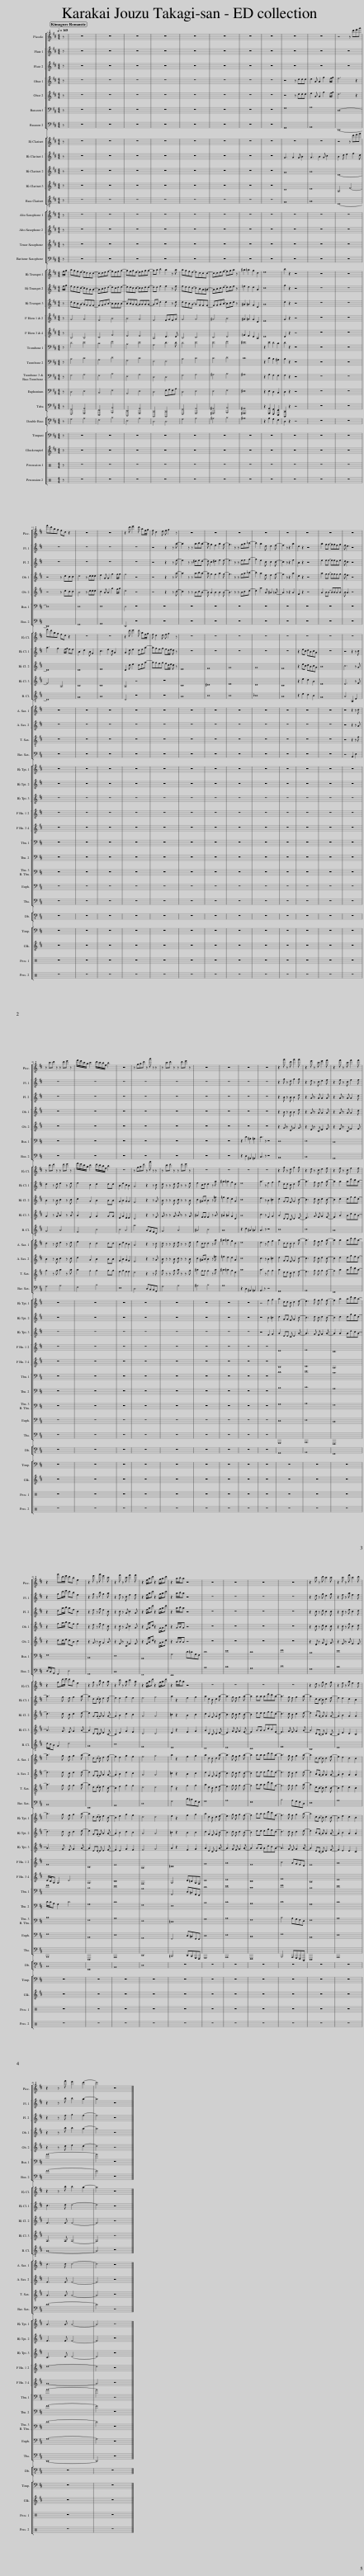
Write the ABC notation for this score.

X:1
%%score [ 1 [ 2 3 ] [ 4 5 ] [ 6 7 ] ] [ 8 [ 9 10 11 ] 12 ] [ [ 13 14 ] 15 16 ] [ [ 17 18 19 ] [ 20 21 ] [ 22 23 24 ] 25 26 ] 27 [ ]
L:1/8
Q:1/4=168
M:4/4
I:linebreak $
K:D
V:1 treble transpose=12
V:2 treble
V:3 treble
V:4 treble
V:5 treble
V:6 bass
V:7 bass
V:8 treble transpose=3
V:9 treble transpose=-2
V:10 treble transpose=-2
V:11 treble transpose=-2
V:12 treble transpose=-14
V:13 treble transpose=-9
V:14 treble transpose=-9
V:15 treble transpose=-14
V:16 treble transpose=-21
V:17 treble transpose=-2
V:18 treble transpose=-2
V:19 treble transpose=-2
V:20 treble transpose=-7
V:21 treble transpose=-7
V:22 bass
V:23 bass
V:24 bass
V:25 bass
V:26 bass
V:27 bass transpose=-12
V:1
 z | z8 | z8 | z8 | z8 | %5
 z8 | z8 | z8 | z8 | z8 | %10
 z8 |$ z4 z d'e'g' | f'd'ag fd z2 | z8 | z8 | %15
 z2 d' e'2 d' af/g/ | f d2 e f g2 z | z8 | z8 | z8 | %20
 z8 | z8 | z8 |$ z8 | z8 | %25
 z c'd' z z d'e' z | f'/e'/c'/a/ c'2 d'/c'/b/f/ b2 | z8 | z gad' z a' z z | z c'd' z z d'e' z | %30
 z8 | z8 | z8 | z8 |$ z2 g' z d' g'2 g' | %35
 z2 e' z c' e'2 f' | z2 f' z c' f'2 f' | z2 g'd'/e'/ d'b f2 | z2 e' z g' e'2 c' | z2 f' z c' f'2 f' | %40
 z2 f/a/d' z2 g/a/d' | z2 a/b/a z4 | z8 |$ z8 | z8 | %45
 z8 | z2 c' z d' c'2 c' | z2 c' z f' c'2 d' | z2 z f' e'2 d'2- | d'4 z4 |] %50
V:2
 z | z8 | z8 | z8 | z8 | %5
 z8 | z8 | z8 | z8 | z8 | %10
 z8 |$ z8 | z8 | z8 | z8 | %15
 z8 | z4 z2 z a- | a3 z z aba- | a g2 f2 a2 g- | g3 z z ga_b- | %20
 b2 a2 e e2 f- | f3 z z2 a2 | d2 z2 z4 |$ a2 gg- ggfg | f e3 z4 | %25
 z8 | z8 | z8 | z8 | z8 | %30
 z8 | z8 | z8 | z8 |$ z2 g z d g2 g | %35
 z2 e z c e2 f | z2 f z c f2 f | z2 gd'/e'/ d'b f2 | z2 g z b g2 a | z2 f z c f2 f | %40
 z2 f/a/d' z2 g/a/d' | z2 a/b/a z4 | z8 |$ z8 | z8 | %45
 z8 | z2 e z g e2 g | z2 f z a f2 f | z2 z b b2 a2- | a4 z4 |] %50
V:3
 z | z8 | z8 | z8 | z8 | %5
 z8 | z8 | z8 | z8 | z8 | %10
 z8 |$ z8 | z8 | z8 | z8 | %15
 z8 | z4 z2 z e- | e3 z z ^ded- | d c2 ^d2 f2 e- | e3 z z efg- | %20
 g2 e2 c c2 c- | c3 z z2 f2 | B2 z2 z4 |$ e2 ee- eede | d c3 z4 | %25
 z8 | z8 | z8 | z8 | z8 | %30
 z8 | z8 | z8 | z8 |$ z2 B z B B2 e | %35
 z2 A z A A2 A | z2 A z A A2 d | z2 da/b/ af c2 | z2 e z g e2 c | z2 c z A c2 A | %40
 z2 f/a/d' z2 g/a/d' | z2 a/b/a z4 | z8 |$ z8 | z8 | %45
 z8 | z2 c z d c2 c | z2 c z f c2 d | z2 z f g2 f2- | f4 z4 |] %50
V:4
 z | z8 | z8 | z8 | z8 | %5
 z8 | z8 | z8 | z8 | z4 z ddd | %10
 e2 A A2 g2 f/g/ |$ f6 z2 | z4 z dcc | d4 z ddd | e2 A A2 g2 f/g/ | %15
 f4 z4 | z4 z2 z a- | a3 z z aba- | a g2 f2 a2 g- | g3 z z ga_b- | %20
 b2 a2 e e2 f- | f3 z z2 a2 | d2 z2 z4 |$ a2 gg- ggfg | f e3 z4 | %25
 z8 | z8 | z8 | z8 | z8 | %30
 z8 | z8 | z8 | z8 |$ z2 B z B B2 e | %35
 z2 A z A A2 A | z2 A z A A2 d | z2 ga/b/ af f2 | z2 e z g e2 c | z2 c z A c2 A | %40
 z2 F/A/d z2 G/A/d | z2 A/B/A z4 | z8 |$ z8 | z8 | %45
 z8 | z2 c z d c2 c | z2 c z f c2 d | z2 z b b2 a2- | a4 z4 |] %50
V:5
 z | z8 | z8 | z8 | z8 | %5
 z8 | z8 | z8 | z8 | z4 z ddd | %10
 e2 A A2 g2 f/g/ |$ d6 z2 | z4 z dcc | B4 z ddd | c2 A A2 g2 f/g/ | %15
 d4 z4 | z4 z2 z c- | c3 z z BcB- | B A2 B2 B2 B- | B3 z z Bcd- | %20
 d2 a2 A ^A2 =A- | A3 z z2 A2 | F2 z2 z4 |$ A2 BB- BBAB | B A3 z4 | %25
 z8 | z8 | z8 | z8 | z8 | %30
 z8 | z8 | z8 | z8 |$ z2 G z D G2 G | %35
 z2 E z C E2 F | z2 F z C F2 F | z2 dd/e/ dB c2 | z2 G z B G2 A | z2 F z C F2 F | %40
 z2 F/A/d z2 G/A/d | z2 A/B/A z4 | z8 |$ z8 | z8 | %45
 z8 | z2 E z G E2 G | z2 F z A F2 F | z2 z d e2 d2- | d4 z4 |] %50
V:6
 z | z8 | z8 | z8 | z8 | %5
 z8 | z8 | z8 | z8 | G,8 | %10
 A,8 |$ D,8- | D,8 | D,8 | E,8 | %15
 D,4 z4 | z8 | z8 | z8 | z8 | %20
 z8 | z8 | z8 |$ z8 | z8 | %25
 z8 | z8 | z8 | z8 | z8 | %30
 z8 | z8 | z2 D2 ^A,2 =A,2 | C3 z z4 |$ D,8 | %35
 E,8 | C,8 | F,8 | B,,8 | E,8 | %40
 A,,8 | G,4 D=CG,F, | D8 |$ E8 | C8 | %45
 F8 | B,8 | E8 | A8- | A4 z4 |] %50
V:7
 z | z8 | z8 | z8 | z8 | %5
 z8 | z8 | z8 | z8 | G,,8 | %10
 A,,8 |$ D,,8- | D,,8 | G,,8 | A,,8 | %15
 D,,4 z4 | z8 | z8 | z8 | z8 | %20
 z8 | z8 | z8 |$ z8 | z8 | %25
 z8 | z8 | z8 | z8 | z8 | %30
 z8 | z8 | z2 D,2 ^A,,2 =A,,2 | C,3 z z4 |$ B,,8 | %35
 C,8 | A,,8 | D,/C,/A,, G,,2 D,4 | G,,8 | C,8 | %40
 F,,8 | E,,8 | B,8 |$ C8 | A,8 | %45
 D8 | G,8 | C8 | F8- | F4 z4 |] %50
V:8
 z | z8 | z8 | z8 | z8 | %5
 z8 | z8 | z8 | z8 | z8 | %10
 z8 |$ z4 z bc'e' | ^d'bfe ^dB z2 | z8 | z8 | %15
 z2 b c'2 b f^d/e/ | ^d B2 c d e2 z | z8 | z8 | z8 | %20
 z8 | z8 | z8 |$ z8 | z8 | %25
 z ^ab z z bc' z | ^d'/c'/^a/f/ a2 b/a/^g/^d/ g2 | z8 | z efb z f' z z | z ^ab z z bc' z | %30
 z8 | z8 | z8 | z8 |$ z2 e z B e2 e | %35
 z2 c z ^A c2 ^d | z2 ^d z ^A d2 d | z2 eb/c'/ b^g ^d2 | z2 e z ^g e2 f | z2 ^a z f a2 f | %40
 z2 ^d/f/b z2 e/f/b | z2 f/^g/f z4 | z8 |$ z8 | z8 | %45
 z8 | z2 c z e c2 e | z2 ^d z f d2 d | z2 z ^g g2 f2- | f4 z4 |] %50
V:9
 z | z8 | z8 | z8 | z8 | %5
 z8 | z8 | z8 | z8 | A3 B2 A c2 | %10
 B3 c2 B ^d2 |$ c2 e f2 ^g2 e | b3 a2 ^g/a/ gf | c3 e2 c A2 | ^d3 f2 d B2 | %15
 B2 e f2 efb- | ba^ga ge/f/ e z | z8 | z8 | z8 | %20
 z8 | z8 | z2 f^d ecdB |$ z8 | z4 z2 z ^d | %25
 e2 z e f2 z f | ^g2 ^d2 e2 ee | c2 f2 ^d2 c2 | B4 z2 z ^d | e z z e f z z f | %30
 ^g2 ^de e2 z b | ^b2 =b2 a2 e2 | f8 | b3 z ^g2 a2 |$ b2 ee ^d e2 b- | %35
 b3 a ^g a2 b- | b2 b2 be'^d'b- | b3 a ^g a2 b- | b2 ee- e f2 ^g- | g2 f2 a2 ^g2 | %40
 ^g4 a4 | b2 z2 ^g2 a2 | b2 e2 ^d e2 b- |$ b3 a ^g a2 b- | b2 bb be'^d'b- | %45
 b3 a ^g a2 b- | b2 e^d- d e2 ^g- | g2 f2 e2 ^d2 | ^d3 e e4- | e4 z4 |] %50
V:10
 z | z8 | z8 | z8 | z8 | %5
 z8 | z8 | z8 | z8 | A8 | %10
 B8 |$ E8- | E8 | E8 | F8 | %15
 E2 e f2 efb- | ba^ga ge/f/ e z | F8 | ^G8 | A8 | %20
 A8 | ^G8 | z2 f^d ecdB |$ c8 | ^d6 z B | %25
 c2 z c ^d2 z d | e2 B2 c2 cc | A2 c2 B2 A2 | ^G4 z2 z B | c z z c ^d z z c | %30
 ^d2 ^Bc c2 z g | g2 f2 e2 B2 | ^d8 | f3 z c2 d2 |$ e2 AA ^G A2 ^d- | %35
 d3 e ^d e2 d- | d2 e2 ea^ge- | e3 e ^d e2 f- | f2 AA- A B2 B- | B2 c2 e2 ^d2 | %40
 B4 B4 | d2 z2 c2 d2 | e2 A2 ^G A2 ^d- |$ d3 e ^d e2 d- | d2 ff fa^ge- | %45
 e3 e ^d e2 f- | f2 cB- B B2 B- | B2 c2 B2 B2 | ^G3 G G4- | G4 z4 |] %50
V:11
 z | z8 | z8 | z8 | z8 | %5
 z8 | z8 | z8 | z8 | E8 | %10
 F8 |$ B,4 ^G4- | G4 B,4 | C8 | ^D8 | %15
 B,4 z4 | z8 | ^D8 | ^E8 | F8 | %20
 E8 | ^D8 | z2 f2 e2 c2 |$ F8 | F6 z ^G | %25
 A2 z A B2 z B | B2 ^G2 A2 AA | F2 A2 F2 F2 | E4 z2 z ^G | A z z A B z z A | %30
 ^B2 ^GG G2 z B | ^B2 =B2 A2 E2 | B8 | ^d3 z ^G2 A2 |$ B2 EE ^D E2 F- | %35
 F3 A ^G A2 G- | G2 B2 Be^dB- | B3 A ^G A2 B- | B2 EE- E F2 ^D- | D2 F2 A2 ^G2 | %40
 E4 E4 | F2 z2 ^G2 A2 | B2 E2 ^D E2 F- |$ F3 A ^G A2 G- | G2 BB Be^d^G- | %45
 G3 A ^G A2 B- | B2 E^D- D E2 D- | D2 F2 E2 ^D2 | B,3 B, B,4- | B,4 z4 |] %50
V:12
 z | z8 | z8 | z8 | z8 | %5
 z8 | z8 | z8 | z8 | A8 | %10
 B8 |$ E8- | E8 | A8 | B8 | %15
 E4 z4 | z8 | B8 | c8 | c8 | %20
 =c8 | B8 | z2 f2 e2 c2 |$ A8 | B4 B,2 F2 | %25
 A4 B4 | ^G4 c4 | c4 B4 | b4 BA^GE | A4 B4 | %30
 ^B4 c4 | B8 | z2 e2 ^B2 =B2 | B3 z z4 |$ c8 | %35
 ^d8 | B8 | e/^d/B A2 e4 | A8 | ^d8 | %40
 ^G8 | F8 | E8 |$ F8 | ^D8 | %45
 ^G8 | C8 | F8 | B8- | B4 z4 |] %50
V:13
 z | z8 | z8 | z8 | z8 | %5
 z8 | z8 | z8 | z8 | z8 | %10
 z8 |$ z8 | z8 | z8 | z8 | %15
 z8 | z8 | z8 | z8 | z8 | %20
 z8 | z8 | z8 |$ z8 | z4 z2 z ^a | %25
 b2 z b c'2 z c' | ^d'2 ^a2 b2 bb | ^g2 c'2 ^a2 g2 | f4 z2 z ^a | b z z b c' z z c' | %30
 ^d'2 ^ab b2 z f' | ^^f'2 ^f'2 e'2 b2 | c'8 | c'3 z ^d'2 e'2 |$ f'2 bb ^a b2 f'- | %35
 f'3 e' ^d' e'2 f'- | f'2 f'2 f'b'^a'f'- | f'3 e' ^d' e'2 f'- | f'2 bb- b c'2 ^d'- | d'2 c'2 e'2 ^d'2 | %40
 ^d'4 e'4 | f'2 z2 ^d'2 e'2 | f'2 b2 ^a b2 f'- |$ f'3 e' ^d' e'2 f'- | f'2 f'f' f'b'^a'f'- | %45
 f'3 e' ^d' e'2 f'- | f'2 b^a- a b2 ^d'- | d'2 c'2 b2 ^a2 | ^a3 b b4- | b4 z4 |] %50
V:14
 z | z8 | z8 | z8 | z8 | %5
 z8 | z8 | z8 | z8 | z8 | %10
 z8 |$ z8 | z8 | z8 | z8 | %15
 z8 | z8 | z8 | z8 | z8 | %20
 z8 | z8 | z8 |$ z8 | z4 z2 z f | %25
 ^g2 z g ^a2 z a | b2 f2 ^g2 gg | e2 ^g2 f2 e2 | ^d4 z2 z f | ^g z z g ^a z z g | %30
 ^a2 ^^f^g g2 z d' | d'2 c'2 b2 f2 | ^a8 | ^a3 z ^g2 =a2 |$ b2 ee ^d e2 ^a- | %35
 a3 b ^a b2 a- | a2 b2 be'^d'b- | b3 b ^a b2 c'- | c'2 ee- e f2 f- | f2 ^g2 b2 ^a2 | %40
 f4 f4 | a2 z2 ^g2 a2 | b2 e2 ^d e2 ^a- |$ a3 b ^a b2 a- | a2 c'c' c'e'^d'b- | %45
 b3 b ^a b2 c'- | c'2 ^gf- f f2 f- | f2 ^g2 f2 f2 | ^d3 d d4- | d4 z4 |] %50
V:15
 z | z8 | z8 | z8 | z8 | %5
 z8 | z8 | z8 | z8 | z8 | %10
 z8 |$ z8 | z8 | z8 | z8 | %15
 z8 | z8 | z8 | z8 | z8 | %20
 z8 | z8 | z8 |$ z8 | z4 z2 z ^g | %25
 a2 z a b2 z b | b2 ^g2 a2 aa | f2 a2 f2 f2 | e4 z2 z ^g | a z z a b z z a | %30
 ^b2 ^gg g2 z b | ^b2 =b2 a2 e2 | b8 | b3 z ^g2 a2 |$ b2 ee ^d e2 f- | %35
 f3 a ^g a2 g- | g2 b2 be'^d'b- | b3 a ^g a2 b- | b2 ee- e f2 ^d- | d2 f2 a2 ^g2 | %40
 e4 e4 | f2 z2 ^g2 a2 | b2 e2 ^d e2 f- |$ f3 a ^g a2 g- | g2 bb be'^d'^g- | %45
 g3 a ^g a2 b- | b2 e^d- d e2 d- | d2 f2 e2 ^d2 | B3 B B4- | B4 z4 |] %50
V:16
 z | z8 | z8 | z8 | z8 | %5
 z8 | z8 | z8 | z8 | z8 | %10
 z8 |$ z8 | z8 | z8 | z8 | %15
 z8 | z8 | z8 | z8 | z8 | %20
 z8 | z8 | z8 |$ z8 | z4 F2 c2 | %25
 e4 f4 | ^d4 ^g4 | c8 | B4 B^A^GE | e4 f4 | %30
 ^^f4 ^g4 | f8 | z2 B2 ^^F2 ^F2 | F3 z z4 |$ E8 | %35
 F8 | ^D8 | ^G8 | C8 | F8 | %40
 B8 | e4 bae^d | e8 |$ f8 | ^d8 | %45
 ^g4 fe^dB | c8 | f8 | b8- | b4 z4 |] %50
V:17
 ^g/a/ | ba^gf- fe^dd- | def^g- gfga- | a^gaf- fgaa- | ab c'2 b2 z b | %5
 ba^gf- fe^dd- | def^g- gab z | ^b2 =b2 a2 e2 | f8 | c'2 z2 z4 | %10
 z8 |$ z8 | z8 | z8 | z8 | %15
 z8 | z8 | z8 | z8 | z8 | %20
 z8 | z8 | z8 |$ z8 | z8 | %25
 z8 | z8 | z8 | z8 | z8 | %30
 z8 | z8 | z8 | z4 ^g2 a2 |$ b2 ee ^d e2 f- | %35
 f3 a ^g a2 g- | g2 b2 be'^d'b- | b3 a ^g a2 b- | b2 ee- e f2 ^d- | d2 f2 a2 ^g2 | %40
 e4 e4 | f2 z2 ^g2 a2 | b2 e2 ^d e2 f- |$ f3 a ^g a2 g- | g2 bb be'^d'^g- | %45
 g3 a ^g a2 b- | b2 e^d- d e2 d- | d2 f2 e2 ^d2 | B3 B B4- | B4 z4 |] %50
V:18
 ^g/a/ | ^gfe^d- dcBB- | Bc^de- edef- | fe^dd- ddee- | ee ^g2 g2 z g | %5
 ^gfe^d- dcB^B- | Bc^de- ef^g z | g2 f2 e2 B2 | ^d8 | a2 z2 z4 | %10
 z8 |$ z8 | z8 | z8 | z8 | %15
 z8 | z8 | z8 | z8 | z8 | %20
 z8 | z8 | z8 |$ z8 | z8 | %25
 z8 | z8 | z8 | z8 | z8 | %30
 z8 | z8 | z8 | z4 c2 d2 |$ e2 AA ^G A2 ^d- | %35
 d3 e ^d e2 d- | d2 e2 ea^ge- | e3 e ^d e2 f- | f2 AA- A B2 B- | B2 c2 e2 ^d2 | %40
 B4 B4 | d2 z2 c2 d2 | e2 A2 ^G A2 ^d- |$ d3 e ^d e2 d- | d2 ff fa^ge- | %45
 e3 e ^d e2 f- | f2 cB- B B2 B- | B2 c2 B2 B2 | ^G3 G G4- | G4 z4 |] %50
V:19
 z | e^dcB- BA^GG- | GABc- cccc- | ccBB- BBBB- | Bc e2 e2 z e | %5
 e^dcB- BA^GG- | GABc- c^de z | ^B2 =B2 A2 E2 | B8 | e2 z2 z4 | %10
 z8 |$ z8 | z8 | z8 | z8 | %15
 z8 | z8 | z8 | z8 | z8 | %20
 z8 | z8 | z8 |$ z8 | z8 | %25
 z8 | z8 | z8 | z8 | z8 | %30
 z8 | z8 | z8 | z4 ^G2 A2 |$ B2 EE ^D E2 B- | %35
 B3 A ^G A2 B- | B2 B2 Be^dB- | B3 A ^G A2 B- | B2 EE- E F2 ^G- | G2 F2 A2 ^G2 | %40
 ^G4 A4 | B2 z2 ^G2 A2 | B2 E2 ^D E2 B- |$ B3 A ^G A2 B- | B2 BB Be^dB- | %45
 B3 A ^G A2 B- | B2 E^D- D E2 ^G- | G2 F2 E2 ^D2 | ^D3 E E4- | E4 z4 |] %50
V:20
 z | d4 e4 | c4 f4 | f4 e4 | c4 cdce | %5
 d4 e4 | ^e4 f4 | ^e2 =e2 d2 A2 | B8 | d2 z2 z4 | %10
 z8 |$ z8 | z8 | z8 | z8 | %15
 z8 | z8 | z8 | z8 | z8 | %20
 z8 | z8 | z8 |$ z8 | z8 | %25
 z8 | z8 | z8 | z8 | z8 | %30
 z8 | z8 | z8 | z8 |$ A8 | %35
 B8 | ^G8 | c8 | F8 | B8 | %40
 E8 | G8 | d8 |$ e8 | c8 | %45
 f4 edcA | B8 | e8 | a8- | a4 z4 |] %50
V:21
 z | F4 F4 | ^G4 c4 | B4 B4 | E4 A3 A | %5
 F4 ^G4 | ^G4 A4 | =c2 B2 A2 E2 | A8 | A2 z2 z4 | %10
 z8 |$ z8 | z8 | z8 | z8 | %15
 z8 | z8 | z8 | z8 | z8 | %20
 z8 | z8 | z8 |$ z8 | z8 | %25
 z8 | z8 | z8 | z8 | z8 | %30
 z8 | z8 | z8 | z8 |$ F8 | %35
 ^G8 | E8 | A/^G/E D2 A4 | D8 | ^G8 | %40
 C8 | D4 AGDC | A8 |$ B8 | ^G8 | %45
 c8 | F8 | B8 | e8- | e4 z4 |] %50
V:22
 z | D4 E4 | C4 F4 | B,4 E4 | A,4 D3 D | %5
 D4 E4 | E4 F4 | ^E8 | z2 E2 D2 C2 | D2 z2 z4 | %10
 z8 |$ z8 | z8 | z8 | z8 | %15
 z8 | z8 | z8 | z8 | z8 | %20
 z8 | z8 | z8 |$ z8 | z8 | %25
 z8 | z8 | z8 | z8 | z8 | %30
 z8 | z8 | z8 | z8 |$ D8 | %35
 E8 | C8 | F8 | B,8 | E8 | %40
 A,8 | G,,4 D,=C,G,,F,, | D8 |$ E8 | C8 | %45
 F8 | B,8 | E8 | A8- | A4 z4 |] %50
V:23
 z | B,4 C4 | A,4 D4 | G,4 C4 | F,4 F,4 | %5
 B,4 C4 | C4 D4 | C8 | z2 C2 B,2 ^A,2 | B,2 z2 z4 | %10
 z8 |$ z8 | z8 | z8 | z8 | %15
 z8 | z8 | z8 | z8 | z8 | %20
 z8 | z8 | z8 |$ z8 | z8 | %25
 z8 | z8 | z8 | z8 | z8 | %30
 z8 | z8 | z8 | z8 |$ B,8 | %35
 C8 | A,8 | D/C/A, G,2 D4 | G,8 | C8 | %40
 F,8 | E,8 | B,8 |$ C8 | A,8 | %45
 D8 | G,8 | C8 | F8- | F4 z4 |] %50
V:24
 z | G,4 A,4 | F,4 B,4 | E,4 A,4 | D,4 D,4 | %5
 G,4 A,4 | ^A,4 B,4 | ^A,8 | z2 A,2 G,2 F,2 | G,2 z2 z4 | %10
 z8 |$ z8 | z8 | z8 | z8 | %15
 z8 | z8 | z8 | z8 | z8 | %20
 z8 | z8 | z8 |$ z8 | z8 | %25
 z8 | z8 | z8 | z8 | z8 | %30
 z8 | z8 | z8 | z8 |$ G,8 | %35
 A,8 | F,8 | B,8 | E,8 | A,8 | %40
 D,8 | =C,8 | G,8 |$ A,8 | F,8 | %45
 B,4 A,G,F,D, | E,8 | A,8 | D8- | D4 z4 |] %50
V:25
 z | D,4 E,4 | C,4 F,4 | B,,4 E,4 | D,4 F,G,F,A, | %5
 D,4 E,4 | E,4 F,4 | ^E,8 | z2 E,2 D,2 C,2 | D,2 z2 z4 | %10
 z8 |$ z8 | z8 | z8 | z8 | %15
 z8 | z8 | z8 | z8 | z8 | %20
 z8 | z8 | z8 |$ z8 | z8 | %25
 z8 | z8 | z8 | z8 | z8 | %30
 z8 | z8 | z8 | z8 |$ D,8 | %35
 E,8 | C,8 | F,8 | B,,8 | E,8 | %40
 A,,8 | G,,4 D,=C,G,,F,, | D,8 |$ E,8 | C,8 | %45
 F,8 | B,,8 | E,8 | A,8- | A,4 z4 |] %50
V:26
 z | [G,,,G,,]4 [A,,,A,,]4 | [F,,,F,,]4 [B,,,B,,]4 | [E,,,E,,]4 [A,,,A,,]4 | [D,,,D,,]4 [D,,,D,,]4 | %5
 [G,,,G,,]4 [A,,,A,,]4 | [^A,,,^A,,]4 [B,,,B,,]4 | [^A,,,^A,,]8 | z2 [A,,,A,,]2 [G,,,G,,]2 [F,,,F,,]2 | [D,,,D,,]2 z2 z4 | %10
 z8 |$ z8 | z8 | z8 | z8 | %15
 z8 | z8 | z8 | z8 | z8 | %20
 z8 | z8 | z8 |$ z8 | z8 | %25
 z8 | z8 | z8 | z8 | z8 | %30
 z8 | z8 | z8 | z8 |$ G,,,8 | %35
 A,,,8 | F,,,8 | B,,,8 | E,,,8 | A,,,8 | %40
 D,,8 | =C,,4 D,,C,,G,,,F,,, | G,,,8 |$ A,,,8 | F,,,8 | %45
 B,,,4 A,,,G,,,F,,,D,,, | E,,,8 | A,,,8 | D,,8- | D,,4 z4 |] %50
V:27
 z | G,4 A,4 | F,4 B,4 | E,4 A,4 | D,4 D,4 | %5
 G,4 A,4 | ^A,4 B,4 | ^A,8 | z2 A,2 G,2 F,2 | D,2 z2 z4 | %10
 z8 |$ z8 | z8 | z8 | z8 | %15
 z8 | z8 | z8 | z8 | z8 | %20
 z8 | z8 | z8 |$ z8 | z8 | %25
 z8 | z8 | z8 | z8 | z8 | %30
 z8 | z8 | z8 | z8 |$ G,,8 | %35
 A,,8 | F,,8 | B,,8 | E,,8 | A,,8 | %40
 D,8 | z8 | z8 |$ z8 | z8 | %45
 z8 | z8 | z8 | z8 | z8 |] %50
